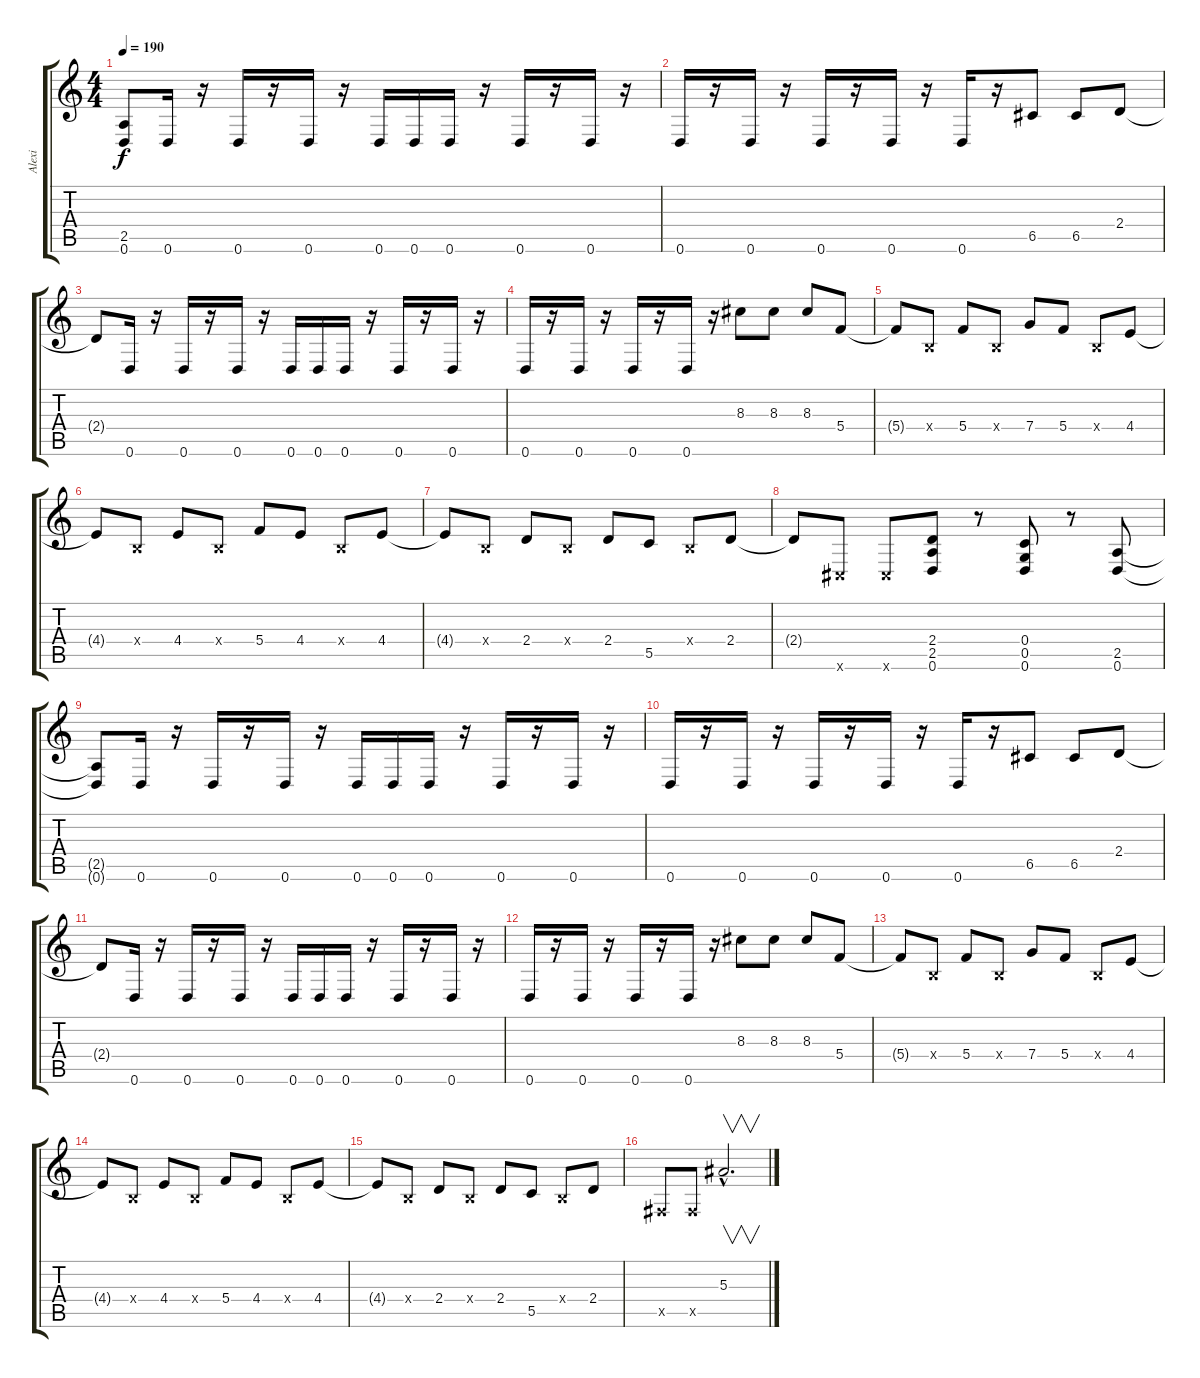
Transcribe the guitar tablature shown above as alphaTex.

\track ("Alexi" "Alexi") {instrument overdrivenguitar}
\staff {score tabs}
\tuning (D4 A3 F3 C3 G2 D2) {hide}
\ts (4 4)
\tempo 190
\clef g2
\ks c
(2.5{t} 0.6{t}).8{dy f} 0.6.16 r.16 0.6.16 r.16 0.6.16 r.16 0.6.16 0.6.16 0.6.16 r.16 0.6.16 r.16 0.6.16 r.16 |
0.6.16 r.16 0.6.16 r.16 0.6.16 r.16 0.6.16 r.16 0.6.16 r.16 6.5.8 6.5.8 2.4.8 |
2.4{t}.8 0.6.16 r.16 0.6.16 r.16 0.6.16 r.16 0.6.16 0.6.16 0.6.16 r.16 0.6.16 r.16 0.6.16 r.16 |
0.6.16 r.16 0.6.16 r.16 0.6.16 r.16 0.6.16 r.16 8.3.8 8.3.8 8.3.8 5.4.8 |
5.4{t}.8 -1.4{x}.8 5.4.8 -1.4{x}.8 7.4.8 5.4.8 -1.4{x}.8 4.4.8 |
4.4{t}.8 -1.4{x}.8 4.4.8 -1.4{x}.8 5.4.8 4.4.8 -1.4{x}.8 4.4.8 |
4.4{t}.8 -1.4{x}.8 2.4.8 -1.4{x}.8 2.4.8 5.5.8 -1.4{x}.8 2.4.8 |
2.4{t}.8 -1.6{x}.8 -1.6{x}.8 (2.4 2.5 0.6).8 r.8 (0.4 0.5 0.6).8 r.8 (2.5 0.6).8 |
(2.5{t} 0.6{t}).8 0.6.16 r.16 0.6.16 r.16 0.6.16 r.16 0.6.16 0.6.16 0.6.16 r.16 0.6.16 r.16 0.6.16 r.16 |
0.6.16 r.16 0.6.16 r.16 0.6.16 r.16 0.6.16 r.16 0.6.16 r.16 6.5.8 6.5.8 2.4.8 |
2.4{t}.8 0.6.16 r.16 0.6.16 r.16 0.6.16 r.16 0.6.16 0.6.16 0.6.16 r.16 0.6.16 r.16 0.6.16 r.16 |
0.6.16 r.16 0.6.16 r.16 0.6.16 r.16 0.6.16 r.16 8.3.8 8.3.8 8.3.8 5.4.8 |
5.4{t}.8 -1.4{x}.8 5.4.8 -1.4{x}.8 7.4.8 5.4.8 -1.4{x}.8 4.4.8 |
4.4{t}.8 -1.4{x}.8 4.4.8 -1.4{x}.8 5.4.8 4.4.8 -1.4{x}.8 4.4.8 |
4.4{t}.8 -1.4{x}.8 2.4.8 -1.4{x}.8 2.4.8 5.5.8 -1.4{x}.8 2.4.8 |
-1.5{x}.8 -1.5{x}.8 5.3{hac}.2{v d instrument guitarharmonics}
